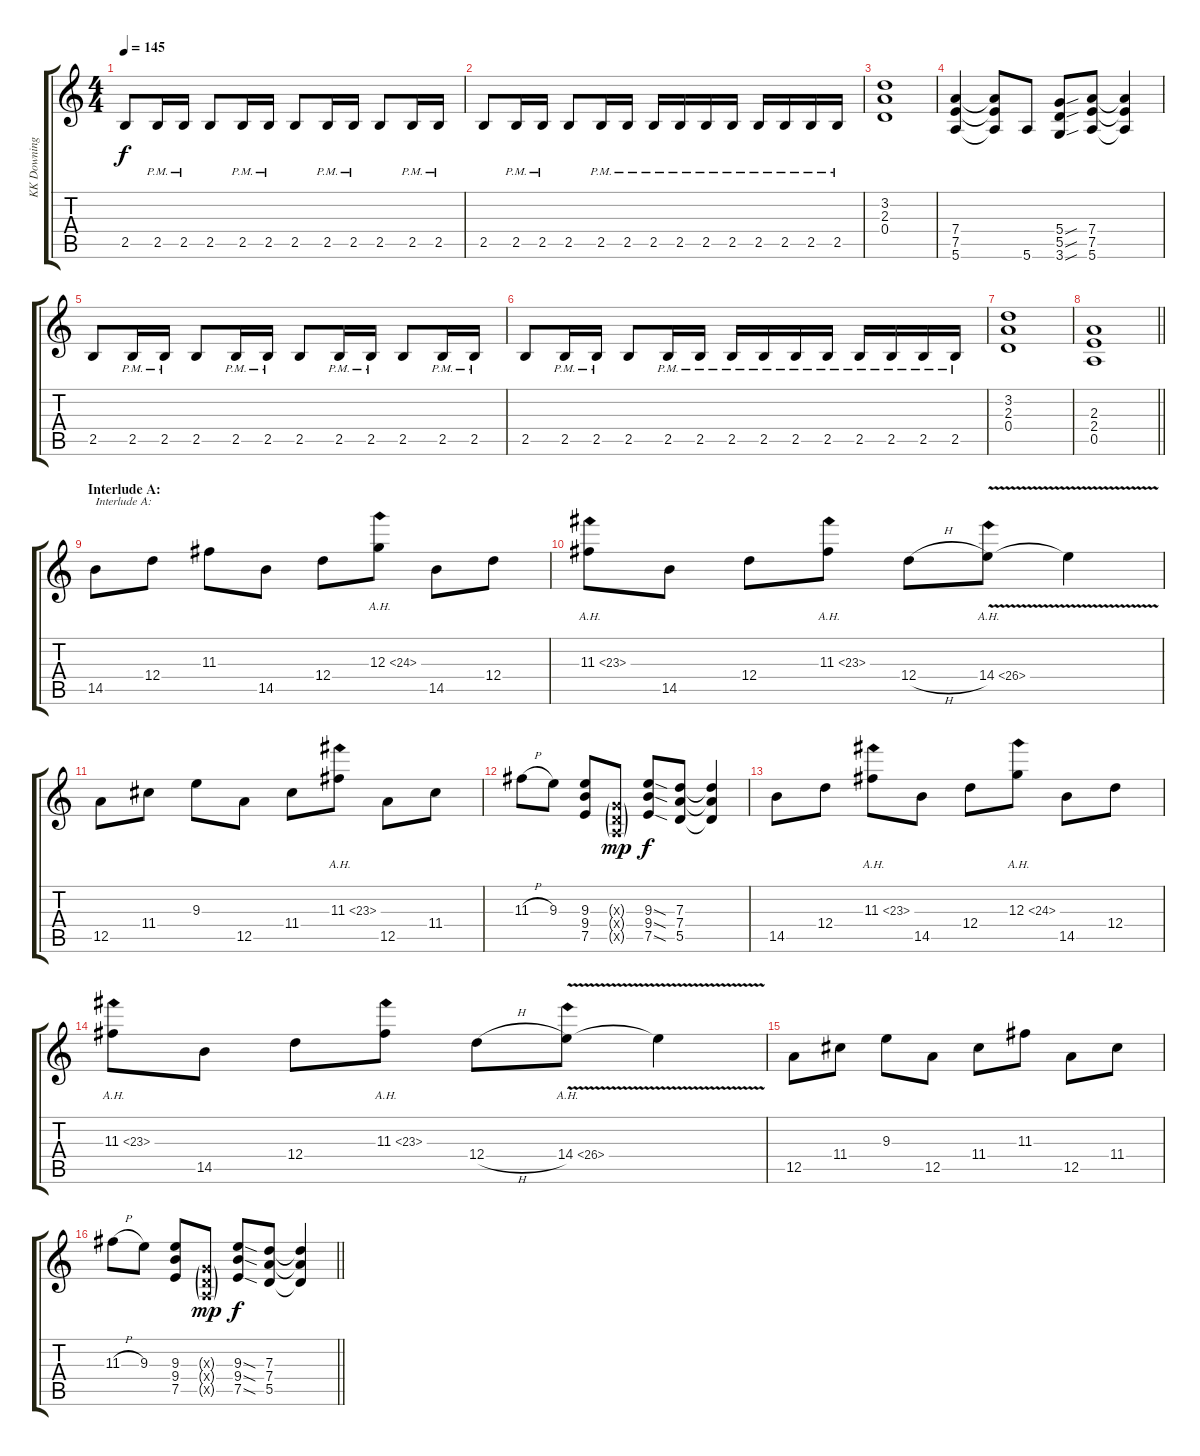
\track ("KK Downing" "KK Downing") {instrument distortionguitar}
\staff {score tabs}
\tuning (E4 B3 G3 D3 A2 E2) {hide}
\ts (4 4)
\tempo 145
\clef g2
\ks c
2.5.8{dy f} 2.5{pm}.16 2.5{pm}.16 2.5.8 2.5{pm}.16 2.5{pm}.16 2.5.8 2.5{pm}.16 2.5{pm}.16 2.5.8 2.5{pm}.16 2.5{pm}.16 |
2.5.8 2.5{pm}.16 2.5{pm}.16 2.5.8 2.5{pm}.16 2.5{pm}.16 2.5{pm}.16 2.5{pm}.16 2.5{pm}.16 2.5{pm}.16 2.5{pm}.16 2.5{pm}.16 2.5{pm}.16 2.5{pm}.16 |
(3.2 2.3 0.4).1 |
(7.4 7.5 5.6).4 (7.4{t} 7.5{t} 5.6{t}).8 5.6.8 (5.4{sou} 5.5{sou} 3.6{sou}).8 (7.4 7.5 5.6).8 (7.4{t} 7.5{t} 5.6{t}).4 |
2.5.8 2.5{pm}.16 2.5{pm}.16 2.5.8 2.5{pm}.16 2.5{pm}.16 2.5.8 2.5{pm}.16 2.5{pm}.16 2.5.8 2.5{pm}.16 2.5{pm}.16 |
2.5.8 2.5{pm}.16 2.5{pm}.16 2.5.8 2.5{pm}.16 2.5{pm}.16 2.5{pm}.16 2.5{pm}.16 2.5{pm}.16 2.5{pm}.16 2.5{pm}.16 2.5{pm}.16 2.5{pm}.16 2.5{pm}.16 |
(3.2 2.3 0.4).1 |
\barLineRight lightlight
(2.3 2.4 0.5).1 |
\section ("" "Interlude A:")
14.5.8{txt "Interlude A:"} 12.4.8 11.3.8 14.5.8 12.4.8 12.3{ah 12}.8 14.5.8 12.4.8 |
11.3{ah 12}.8 14.5.8 12.4.8 11.3{ah 12}.8 12.4{h}.8 14.4{ah 12 v}.8 14.4{t}.4 |
12.5.8 11.4.8 9.3.8 12.5.8 11.4.8 11.3{ah 12}.8 12.5.8 11.4.8 |
11.3{h}.8 9.3.8 (9.3 9.4 7.5).8 (0.3{g x} 0.4{g x} 0.5{g x}).8{dy mp} (9.3{sod} 9.4{sod} 7.5{sod}).8{dy f} (7.3 7.4 5.5).8 (7.3{t} 7.4{t} 5.5{t}).4 |
14.5.8 12.4.8 11.3{ah 12}.8 14.5.8 12.4.8 12.3{ah 12}.8 14.5.8 12.4.8 |
11.3{ah 12}.8 14.5.8 12.4.8 11.3{ah 12}.8 12.4{h}.8 14.4{ah 12 v}.8 14.4{t}.4 |
12.5.8 11.4.8 9.3.8 12.5.8 11.4.8 11.3.8 12.5.8 11.4.8 |
\barLineRight lightlight
11.3{h}.8 9.3.8 (9.3 9.4 7.5).8 (0.3{g x} 0.4{g x} 0.5{g x}).8{dy mp} (9.3{sod} 9.4{sod} 7.5{sod}).8{dy f} (7.3 7.4 5.5).8 (7.3{t} 7.4{t} 5.5{t}).4
